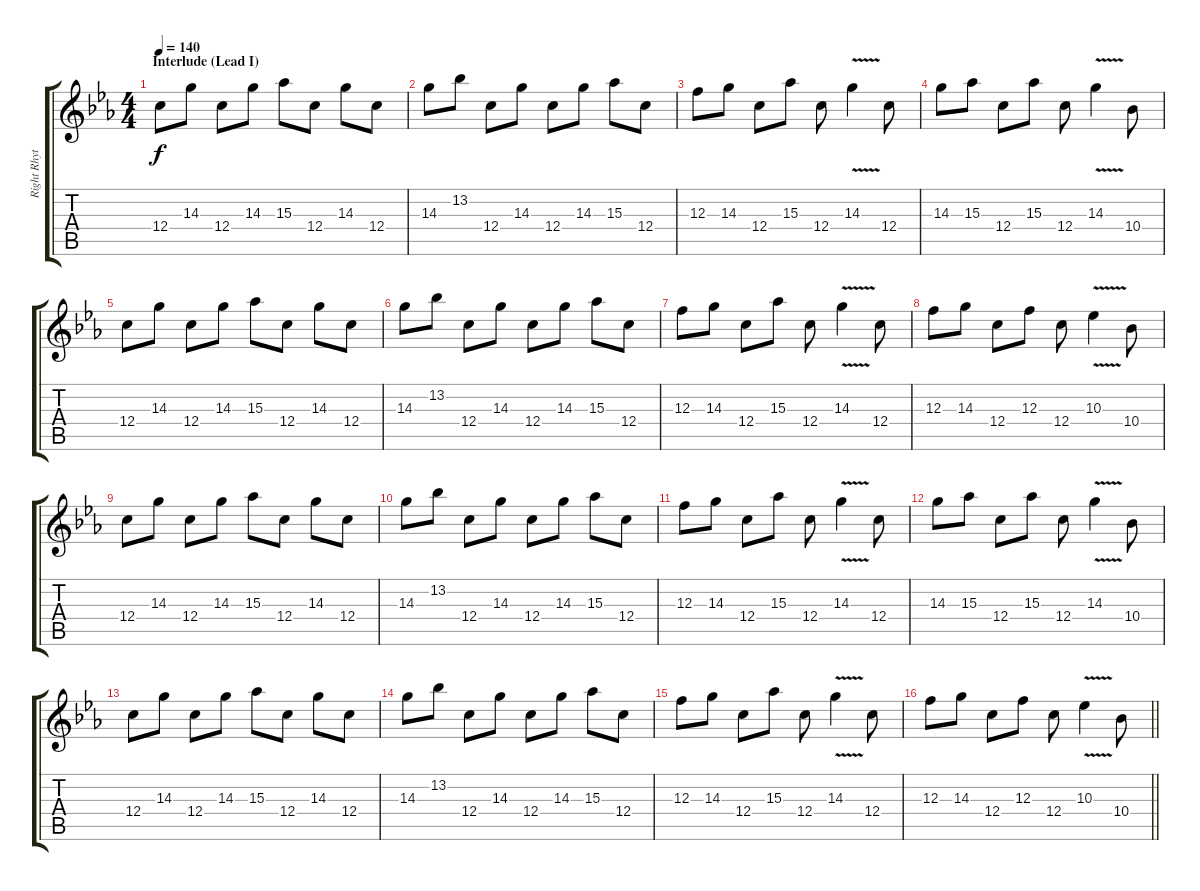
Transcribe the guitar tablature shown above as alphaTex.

\track ("Right Rhythm Guitar" "Right Rhyt") {instrument overdrivenguitar}
\staff {score tabs}
\tuning (D4 A3 F3 C3 G2 C2) {hide}
\ts (4 4)
\section ("" "Interlude (Lead I)")
\tempo 140
\clef g2
\ks eb
12.4.8{dy f} 14.3.8 12.4.8 14.3.8 15.3.8 12.4.8 14.3.8 12.4.8 |
14.3.8 13.2.8 12.4.8 14.3.8 12.4.8 14.3.8 15.3.8 12.4.8 |
12.3.8 14.3.8 12.4.8 15.3.8 12.4.8 14.3{v}.4 12.4.8 |
14.3.8 15.3.8 12.4.8 15.3.8 12.4.8 14.3{v}.4 10.4.8 |
12.4.8 14.3.8 12.4.8 14.3.8 15.3.8 12.4.8 14.3.8 12.4.8 |
14.3.8 13.2.8 12.4.8 14.3.8 12.4.8 14.3.8 15.3.8 12.4.8 |
12.3.8 14.3.8 12.4.8 15.3.8 12.4.8 14.3{v}.4 12.4.8 |
12.3.8 14.3.8 12.4.8 12.3.8 12.4.8 10.3{v}.4 10.4.8 |
12.4.8 14.3.8 12.4.8 14.3.8 15.3.8 12.4.8 14.3.8 12.4.8 |
14.3.8 13.2.8 12.4.8 14.3.8 12.4.8 14.3.8 15.3.8 12.4.8 |
12.3.8 14.3.8 12.4.8 15.3.8 12.4.8 14.3{v}.4 12.4.8 |
14.3.8 15.3.8 12.4.8 15.3.8 12.4.8 14.3{v}.4 10.4.8 |
12.4.8 14.3.8 12.4.8 14.3.8 15.3.8 12.4.8 14.3.8 12.4.8 |
14.3.8 13.2.8 12.4.8 14.3.8 12.4.8 14.3.8 15.3.8 12.4.8 |
12.3.8 14.3.8 12.4.8 15.3.8 12.4.8 14.3{v}.4 12.4.8 |
\barLineRight lightlight
12.3.8 14.3.8 12.4.8 12.3.8 12.4.8 10.3{v}.4 10.4.8
